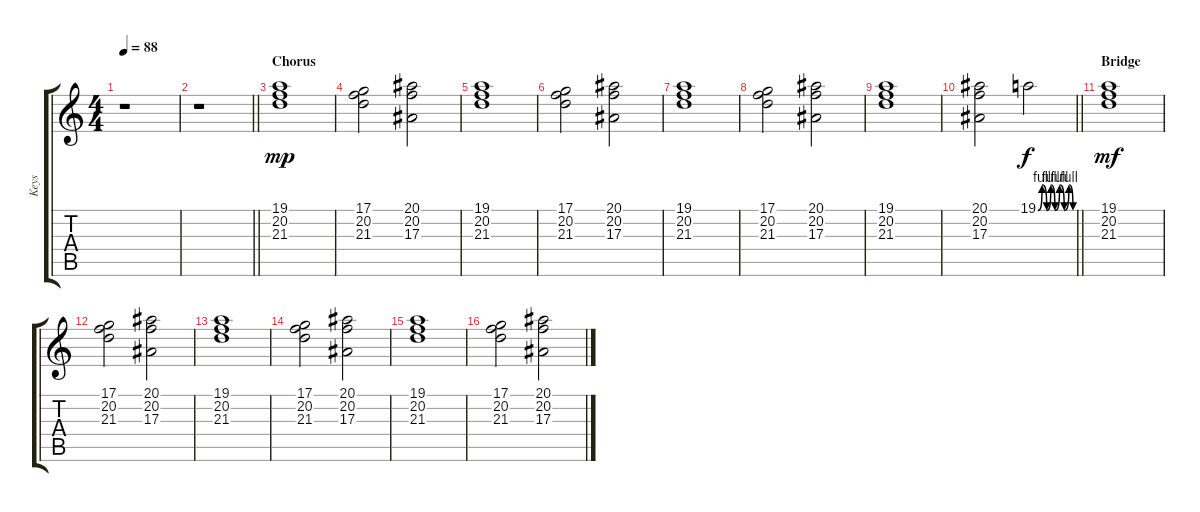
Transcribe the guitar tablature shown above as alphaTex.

\track ("Keys" "Keys") {instrument choiraahs}
\staff {score tabs}
\tuning (D4 A3 F3 C3 G2 C2) {hide}
\ts (4 4)
\tempo 88
\clef g2
\ks c
r.1{dy f} |
\barLineRight lightlight
r.1 |
\section ("" "Chorus")
(19.1 20.2 21.3).1{dy mp} |
(17.1 20.2 21.3).2 (20.1 20.2 17.3).2 |
(19.1 20.2 21.3).1 |
(17.1 20.2 21.3).2 (20.1 20.2 17.3).2 |
(19.1 20.2 21.3).1 |
(17.1 20.2 21.3).2 (20.1 20.2 17.3).2 |
(19.1 20.2 21.3).1 |
\barLineRight lightlight
(20.1 20.2 17.3).2 19.1{be (custom 0 0 7 4 15 0 22 4 29 0 37 4 45 0 53 4 60 0)}.2{dy f} |
\section ("" "Bridge")
(19.1 20.2 21.3).1{dy mf} |
(17.1 20.2 21.3).2 (20.1 20.2 17.3).2 |
(19.1 20.2 21.3).1 |
(17.1 20.2 21.3).2 (20.1 20.2 17.3).2 |
(19.1 20.2 21.3).1 |
(17.1 20.2 21.3).2 (20.1 20.2 17.3).2
